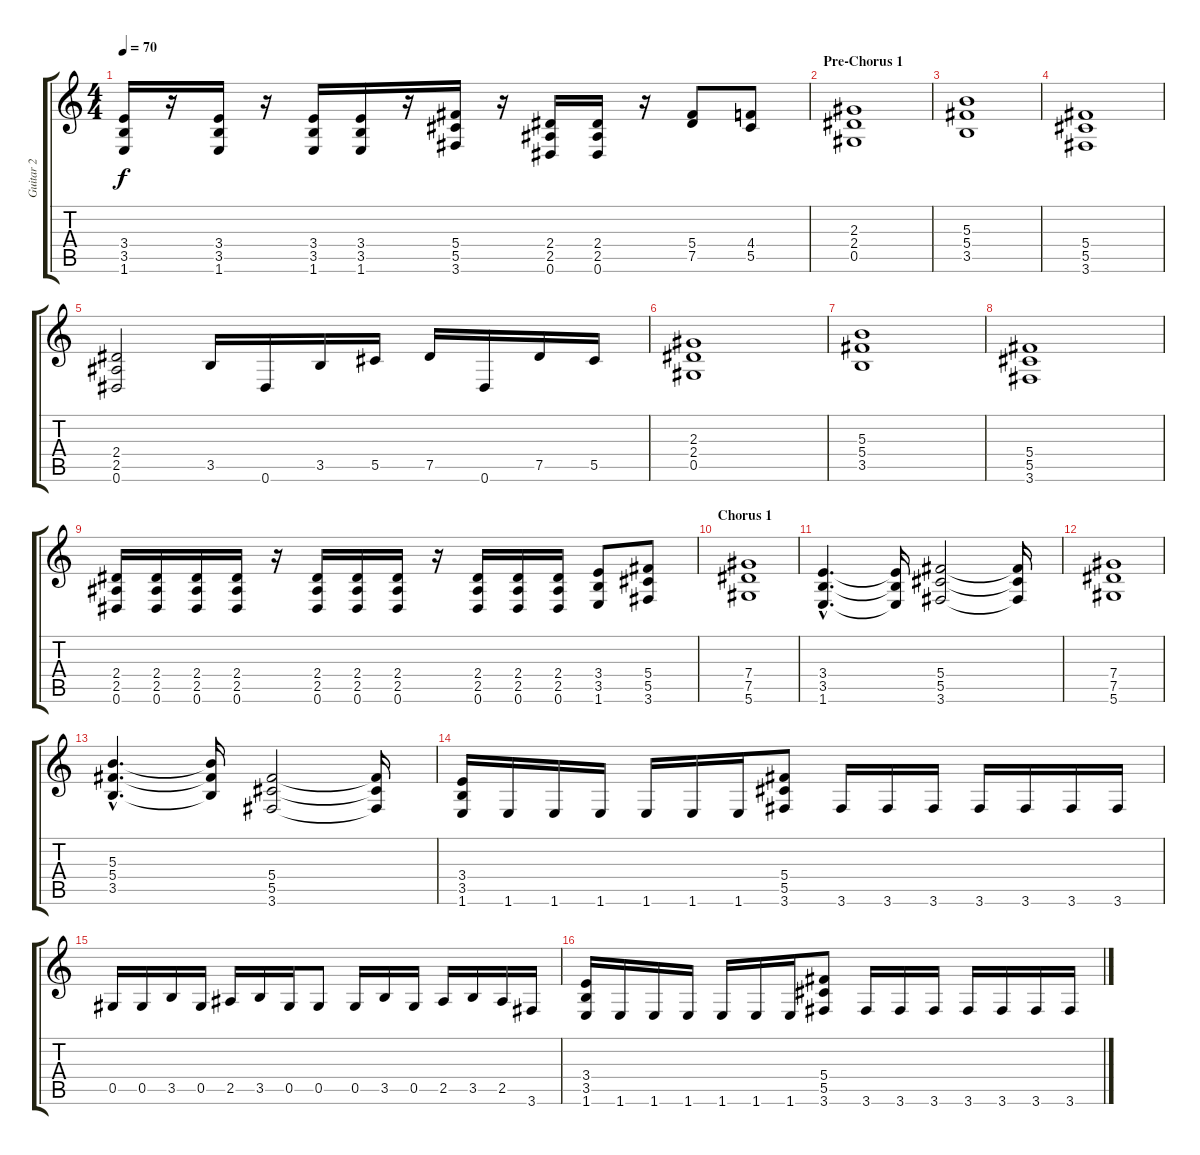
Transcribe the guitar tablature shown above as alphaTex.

\track ("Guitar 2" "Guitar 2") {instrument distortionguitar}
\staff {score tabs}
\tuning (Eb4 Bb3 Gb3 Db3 Ab2 Eb2) {hide}
\ts (4 4)
\tempo 70
\clef g2
\ks c
(3.4 3.5 1.6).16{dy f} r.16 (3.4 3.5 1.6).16 r.16 (3.4 3.5 1.6).16 (3.4 3.5 1.6).16 r.16 (5.4 5.5 3.6).16 r.16 (2.4 2.5 0.6).16 (2.4 2.5 0.6).16 r.16 (5.4 7.5).8 (4.4 5.5).8 |
\section ("" "Pre-Chorus 1")
(2.3 2.4 0.5).1 |
(5.3 5.4 3.5).1 |
(5.4 5.5 3.6).1 |
(2.4 2.5 0.6).2 3.5.16 0.6.16 3.5.16 5.5.16 7.5.16 0.6.16 7.5.16 5.5.16 |
(2.3 2.4 0.5).1 |
(5.3 5.4 3.5).1 |
(5.4 5.5 3.6).1 |
(2.4 2.5 0.6).16 (2.4 2.5 0.6).16 (2.4 2.5 0.6).16 (2.4 2.5 0.6).16 r.16 (2.4 2.5 0.6).16 (2.4 2.5 0.6).16 (2.4 2.5 0.6).16 r.16 (2.4 2.5 0.6).16 (2.4 2.5 0.6).16 (2.4 2.5 0.6).16 (3.4 3.5 1.6).8 (5.4 5.5 3.6).8 |
\section ("" "Chorus 1")
(7.4 7.5 5.6).1 |
(3.4{hac} 3.5{hac} 1.6{hac}).4{d} (3.4{t} 3.5{t} 1.6{t}).16 (5.4 5.5 3.6).2 (5.4{t} 5.5{t} 3.6{t}).16 |
(7.4 7.5 5.6).1 |
(5.3{hac} 5.4{hac} 3.5{hac}).4{d} (5.3{t} 5.4{t} 3.5{t}).16 (5.4 5.5 3.6).2 (5.4{t} 5.5{t} 3.6{t}).16 |
(3.4 3.5 1.6).16 1.6.16 1.6.16 1.6.16 1.6.16 1.6.16 1.6.16 (5.4 5.5 3.6).8 3.6.16 3.6.16 3.6.16 3.6.16 3.6.16 3.6.16 3.6.16 |
0.5.16 0.5.16 3.5.16 0.5.16 2.5.16 3.5.16 0.5.16 0.5.8 0.5.16 3.5.16 0.5.16 2.5.16 3.5.16 2.5.16 3.6.16 |
(3.4 3.5 1.6).16 1.6.16 1.6.16 1.6.16 1.6.16 1.6.16 1.6.16 (5.4 5.5 3.6).8 3.6.16 3.6.16 3.6.16 3.6.16 3.6.16 3.6.16 3.6.16
